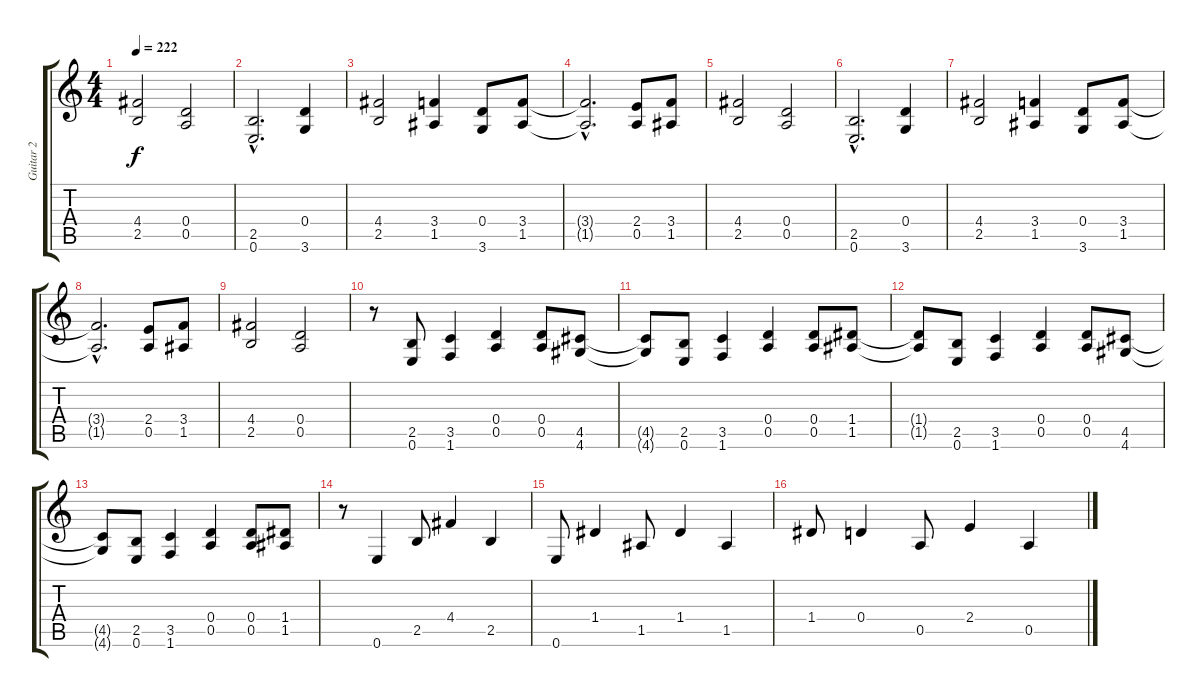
\track ("Guitar 2" "Guitar 2") {instrument distortionguitar}
\staff {score tabs}
\tuning (E4 B3 G3 D3 A2 E2) {hide}
\ts (4 4)
\tempo 222
\clef g2
\ks c
(4.4 2.5).2{dy f} (0.4 0.5).2 |
(2.5{hac} 0.6{hac}).2{d} (0.4 3.6).4 |
(4.4 2.5).2 (3.4 1.5).4 (0.4 3.6).8 (3.4 1.5).8 |
(3.4{hac t} 1.5{hac t}).2{d} (2.4 0.5).8 (3.4 1.5).8 |
(4.4 2.5).2 (0.4 0.5).2 |
(2.5{hac} 0.6{hac}).2{d} (0.4 3.6).4 |
(4.4 2.5).2 (3.4 1.5).4 (0.4 3.6).8 (3.4 1.5).8 |
(3.4{hac t} 1.5{hac t}).2{d} (2.4 0.5).8 (3.4 1.5).8 |
(4.4 2.5).2 (0.4 0.5).2 |
r.8 (2.5 0.6).8 (3.5 1.6).4 (0.4 0.5).4 (0.4 0.5).8 (4.5 4.6).8 |
(4.5{t} 4.6{t}).8 (2.5 0.6).8 (3.5 1.6).4 (0.4 0.5).4 (0.4 0.5).8 (1.4 1.5).8 |
(1.4{t} 1.5{t}).8 (2.5 0.6).8 (3.5 1.6).4 (0.4 0.5).4 (0.4 0.5).8 (4.5 4.6).8 |
(4.5{t} 4.6{t}).8 (2.5 0.6).8 (3.5 1.6).4 (0.4 0.5).4 (0.4 0.5).8 (1.4 1.5).8 |
r.8 0.6.4 2.5.8 4.4.4 2.5.4 |
0.6.8 1.4.4 1.5.8 1.4.4 1.5.4 |
1.4.8 0.4.4 0.5.8 2.4.4 0.5.4
